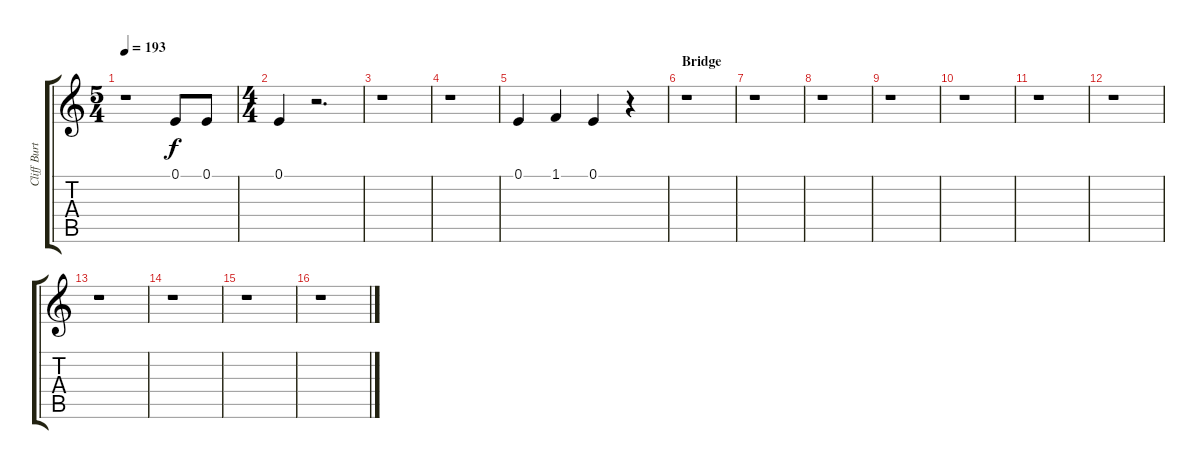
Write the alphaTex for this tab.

\track ("Cliff Burton - Backing Vocals" "Cliff Burt") {instrument baritonesax}
\staff {score tabs}
\tuning (E4 B3 G3 D3 A2 E2) {hide}
\ts (5 4)
\tempo 193
\clef g2
\ks c
r.1{dy f} 0.1.8 0.1.8 |
\ts (4 4)
0.1.4 r.2{d} |
r.1 |
r.1 |
0.1.4 1.1.4 0.1.4 r.4 |
\section ("" "Bridge")
r.1 |
r.1 |
r.1 |
r.1 |
r.1 |
r.1 |
r.1 |
r.1 |
r.1 |
r.1 |
r.1
